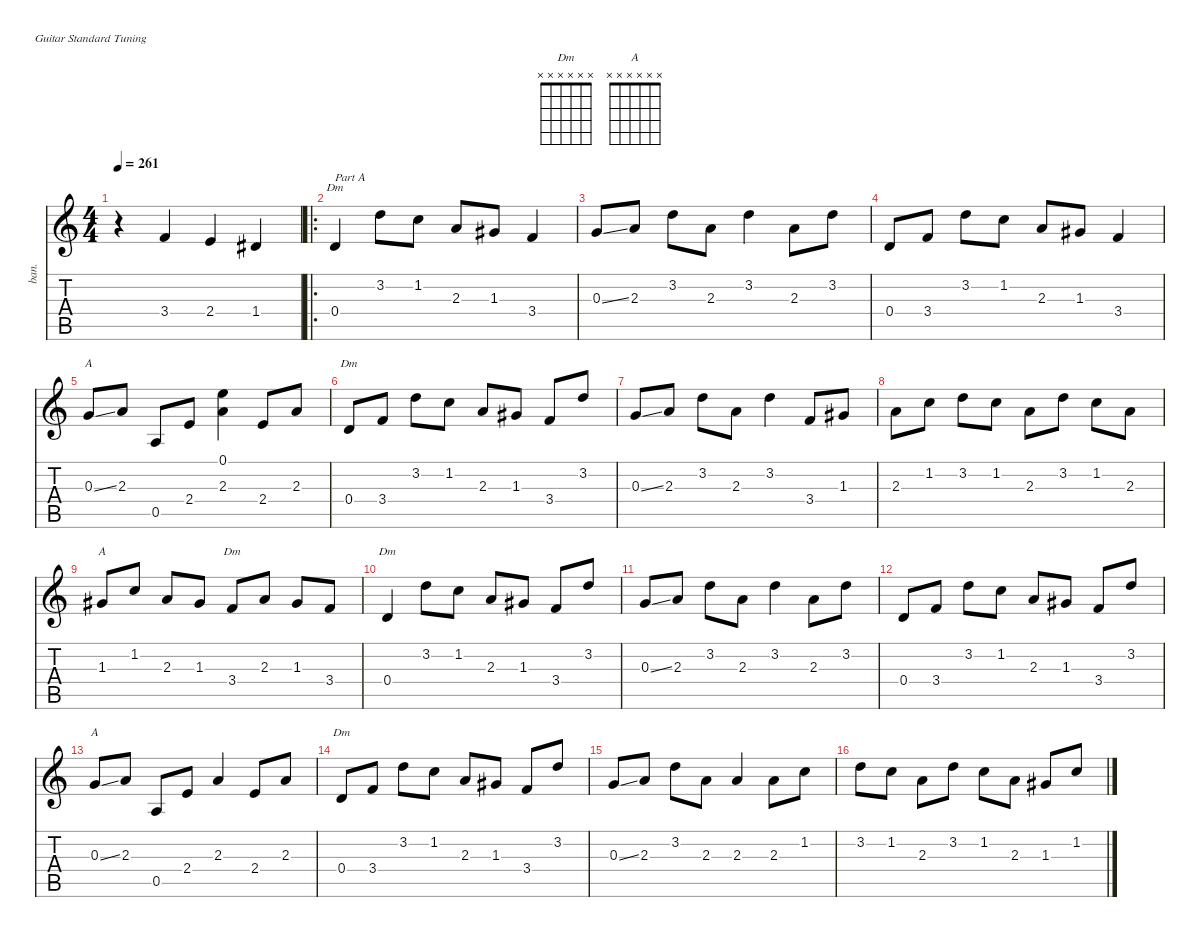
\defaultSystemsLayout 4
\hideDynamics
\bracketExtendMode nobrackets
\track ("Banjo" "ban.") {instrument banjo}
\staff {score tabs}
\tuning (E4 B3 G3 D3 A2 E2)
\displaytranspose 12
\chord ("Dm" x x x x x x)
\chord ("A" x x x x x x)
\ts (4 4)
\tempo 261
\clef g2
\ks c
r.4{dy f instrument banjo beam Down} 3.4.4{beam Up} 2.4.4{beam Up} 1.4{acc #}.4{beam Up} |
\ro
0.4.4{ch "Dm" txt "Part A" beam Up} 3.2.8{beam Down} 1.2.8{beam Down} 2.3.8{beam Up} 1.3{acc #}.8{beam Up} 3.4.4{beam Up} |
0.3{ss}.8{beam Up} 2.3.8{beam Up} 3.2.8{beam Down} 2.3.8{beam Down} 3.2.4{beam Down} 2.3.8{beam Down} 3.2.8{beam Down} |
0.4.8{beam Up} 3.4.8{beam Up} 3.2.8{beam Down} 1.2.8{beam Down} 2.3.8{beam Up} 1.3{acc #}.8{beam Up} 3.4.4{beam Up} |
0.3{ss}.8{ch "A" beam Up} 2.3.8{beam Up} 0.5.8{beam Up} 2.4.8{beam Up} (0.1 2.3).4{beam Down} 2.4.8{beam Up} 2.3.8{beam Up} |
0.4.8{ch "Dm" beam Up} 3.4.8{beam Up} 3.2.8{beam Down} 1.2.8{beam Down} 2.3.8{beam Up} 1.3{acc #}.8{beam Up} 3.4.8{beam Up} 3.2.8{beam Up} |
0.3{ss}.8{beam Up} 2.3.8{beam Up} 3.2.8{beam Down} 2.3.8{beam Down} 3.2.4{beam Down} 3.4.8{beam Up} 1.3{acc #}.8{beam Up} |
2.3.8{beam Down} 1.2.8{beam Down} 3.2.8{beam Down} 1.2.8{beam Down} 2.3.8{beam Down} 3.2.8{beam Down} 1.2.8{beam Down} 2.3.8{beam Down} |
1.3{acc #}.8{ch "A" beam Up} 1.2.8{beam Up} 2.3.8{beam Up} 1.3{acc #}.8{beam Up} 3.4.8{ch "Dm" beam Up} 2.3.8{beam Up} 1.3{acc #}.8{beam Up} 3.4.8{beam Up} |
0.4.4{ch "Dm" beam Up} 3.2.8{beam Down} 1.2.8{beam Down} 2.3.8{beam Up} 1.3{acc #}.8{beam Up} 3.4.8{beam Up} 3.2.8{beam Up} |
0.3{ss}.8{beam Up} 2.3.8{beam Up} 3.2.8{beam Down} 2.3.8{beam Down} 3.2.4{beam Down} 2.3.8{beam Down} 3.2.8{beam Down} |
0.4.8{beam Up} 3.4.8{beam Up} 3.2.8{beam Down} 1.2.8{beam Down} 2.3.8{beam Up} 1.3{acc #}.8{beam Up} 3.4.8{beam Up} 3.2.8{beam Up} |
0.3{ss}.8{ch "A" beam Up} 2.3.8{beam Up} 0.5.8{beam Up} 2.4.8{beam Up} 2.3.4{beam Up} 2.4.8{beam Up} 2.3.8{beam Up} |
0.4.8{ch "Dm" beam Up} 3.4.8{beam Up} 3.2.8{beam Down} 1.2.8{beam Down} 2.3.8{beam Up} 1.3{acc #}.8{beam Up} 3.4.8{beam Up} 3.2.8{beam Up} |
0.3{ss}.8{beam Up} 2.3.8{beam Up} 3.2.8{beam Down} 2.3.8{beam Down} 2.3.4{beam Up} 2.3.8{beam Down} 1.2.8{beam Down} |
3.2.8{beam Down} 1.2.8{beam Down} 2.3.8{beam Down} 3.2.8{beam Down} 1.2.8{beam Down} 2.3.8{beam Down} 1.3{acc #}.8{beam Up} 1.2.8{beam Up}
